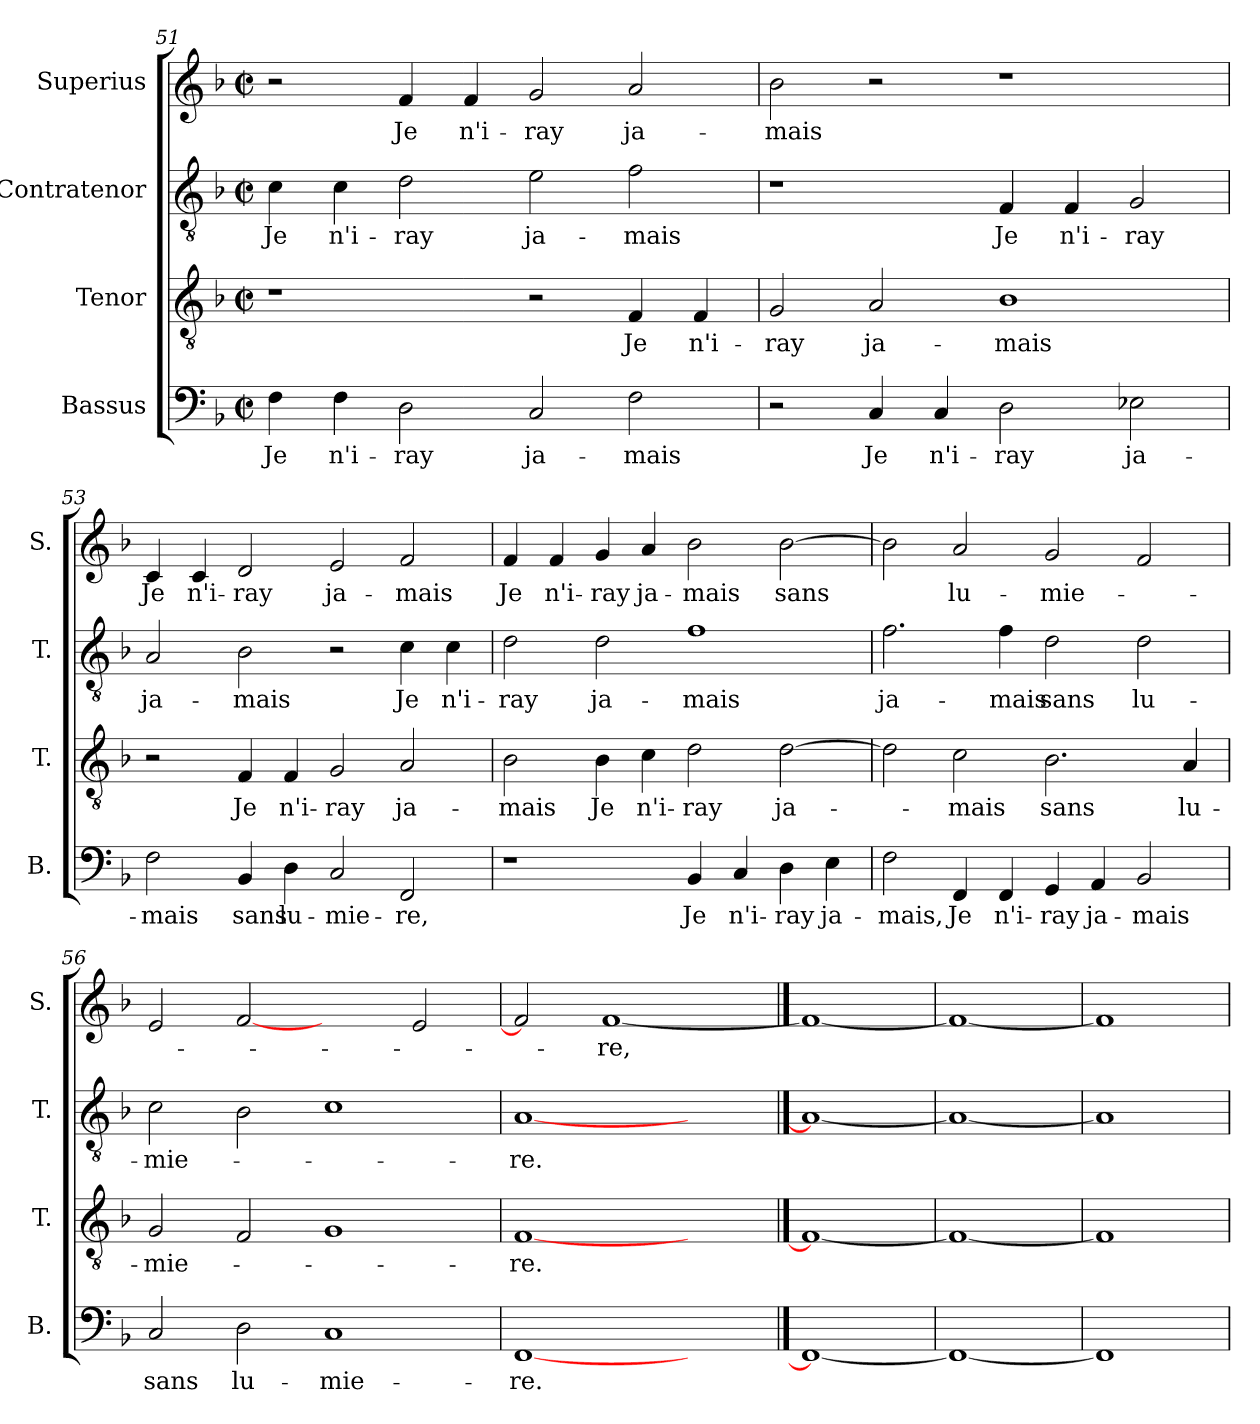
**kern	**text	**kern	**text	**kern	**text	**kern	**text
*part4	*part4	*part3	*part3	*part2	*part2	*part1	*part1
*staff4	*staff4	*staff3	*staff3	*staff2	*staff2	*staff1	*staff1
*I"Bassus	*	*I"Tenor	*	*I"Contratenor	*	*I"Superius	*
*I'B.	*	*I'T.	*	*I'T.	*	*I'S.	*
*clefF4	*	*clefGv2	*	*clefGv2	*	*clefG2	*
*k[b-]	*	*k[b-]	*	*k[b-]	*	*k[b-]	*
*F:	*	*F:	*	*F:	*	*F:	*
*M2/2	*	*M2/2	*	*M2/2	*	*M2/2	*
*met(c|)	*	*met(c|)	*	*met(c|)	*	*met(c|)	*
=51	=51	=51	=51	=51	=51	=51	=51
4F\	Je	1r	.	4c\	Je	2r	.
4F\	n'i-	.	.	4c\	n'i-	.	.
2D\	-ray	.	.	2d\	-ray	4f/	Je
.	.	.	.	.	.	4f/	n'i-
2C/	ja-	2r	.	2e\	ja-	2g/	-ray
2F\	-mais	4F/	Je	2f\	-mais	2a/	ja-
.	.	4F/	n'i-	.	.	.	.
!!LO:LB:g=z
=52	=52	=52	=52	=52	=52	=52	=52
2r	.	2G/	-ray	1r	.	2b-\	-mais
4C/	Je	2A/	ja-	.	.	2r	.
4C/	n'i-	.	.	.	.	.	.
2D\	-ray	1B-\	-mais	4F/	Je	1r	.
.	.	.	.	4F/	n'i-	.	.
2E-X\	ja-	.	.	2G/	-ray	.	.
=53	=53	=53	=53	=53	=53	=53	=53
2F\	-mais	2r	.	2A/	ja-	4c/	Je
.	.	.	.	.	.	4c/	n'i-
4BB-/	sans	4F/	Je	2B-\	-mais	2d/	-ray
4D\	lu-	4F/	n'i-	.	.	.	.
2C/	-mie-	2G/	-ray	2r	.	2e/	ja-
2FF/	-re,	2A/	ja-	4c\	Je	2f/	-mais
.	.	.	.	4c\	n'i-	.	.
=54	=54	=54	=54	=54	=54	=54	=54
1r	.	2B-\	-mais	2d\	-ray	4f/	Je
.	.	.	.	.	.	4f/	n'i-
.	.	4B-\	Je	2d\	ja-	4g/	-ray
.	.	4c\	n'i-	.	.	4a/	ja-
4BB-/	Je	2d\	-ray	1f\	-mais	2b-\	-mais
4C/	n'i-	.	.	.	.	.	.
4D\	-ray	[2d\	ja-	.	.	[2b-\	sans
4E\	ja-	.	.	.	.	.	.
=55	=55	=55	=55	=55	=55	=55	=55
2F\	-mais,	2d\]	.	2.f\	ja-	2b-\]	.
4FF/	Je	2c\	-mais	.	.	2a/	lu-
4FF/	n'i-	.	.	4f\	-mais	.	.
4GG/	-ray	2.B-\	sans	2d\	sans	2g/	-mie-
4AA/	ja-	.	.	.	.	.	.
2BB-/	-mais	.	.	2d\	lu-	2f/	.
.	.	4A/	lu-	.	.	.	.
=56	=56	=56	=56	=56	=56	=56	=56
2C/	sans	2G/	-mie-	2c\	-mie-	2e/	.
2D\	lu-	2F/	.	2B-\	.	[2f/	.
1C/	-mie-	1G/	.	1c\	.	2ryy	.
.	.	.	.	.	.	2e/	.
=57	=57	=57	=57	=57	=57	=57	=57
[1FF/	-re.	[1F/	-re.	[1A/	-re.	2f/]	.
.	.	.	.	.	.	[1f/	-re,
2ryy	.	2ryy	.	2ryy	.	.	.
==58	==58	==58	==58	==58	==58	==58	==58
1FF/_	.	1F/_	.	1A/_	.	1f/_	.
=59	=59	=59	=59	=59	=59	=59	=59
1FF/_	.	1F/_	.	1A/_	.	1f/_	.
=60	=60	=60	=60	=60	=60	=60	=60
1FF/]	.	1F/]	.	1A/]	.	1f/]	.
=	=	=	=	=	=	=	=
*-	*-	*-	*-	*-	*-	*-	*-
